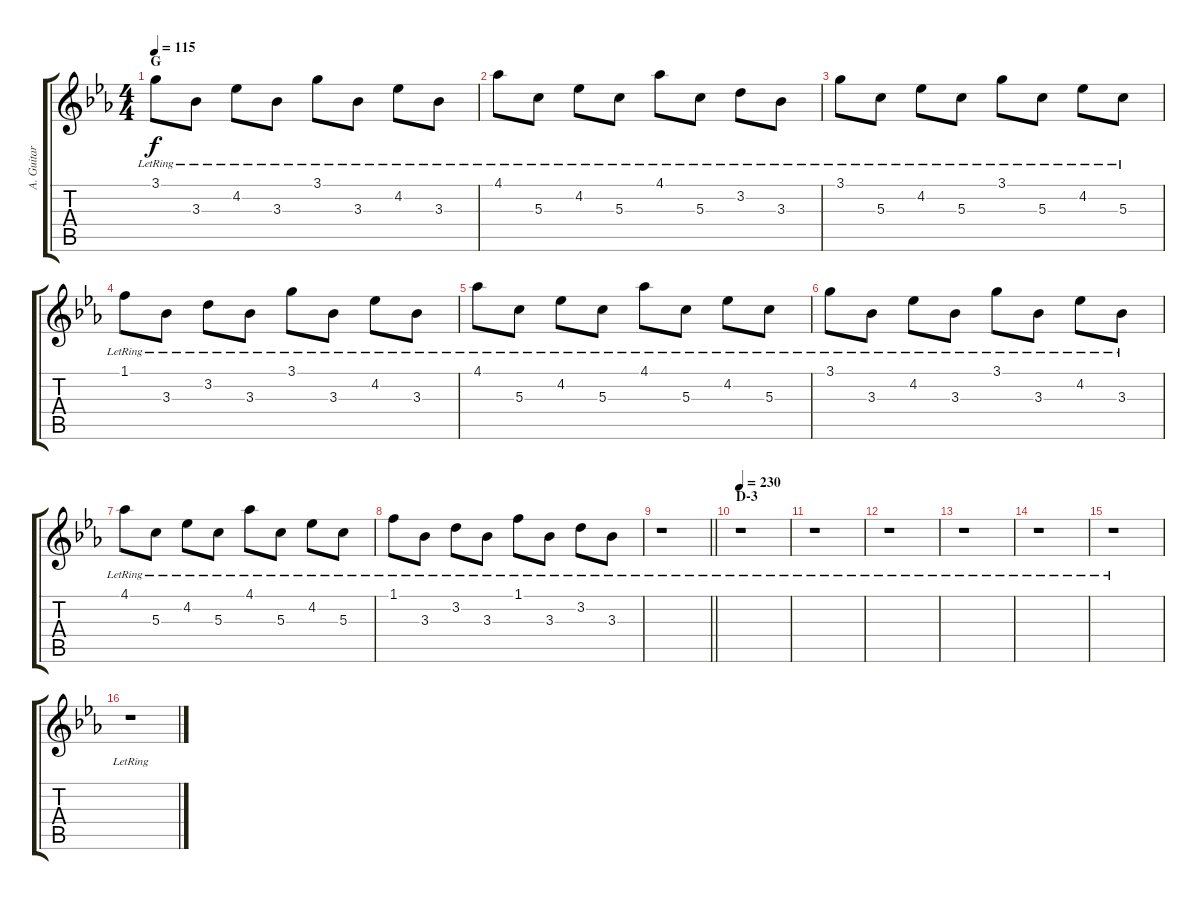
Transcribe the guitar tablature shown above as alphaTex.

\track ("A. Guitar" "A. Guitar") {instrument acousticguitarsteel}
\staff {score tabs}
\tuning (E4 B3 G3 D3 A2 E2) {hide}
\ts (4 4)
\section ("" "G")
\tempo 115
\clef g2
\ks eb
3.1{lr}.8{dy f} 3.3{lr}.8 4.2{lr}.8 3.3{lr}.8 3.1{lr}.8 3.3{lr}.8 4.2{lr}.8 3.3{lr}.8 |
4.1{lr}.8 5.3{lr}.8 4.2{lr}.8 5.3{lr}.8 4.1{lr}.8 5.3{lr}.8 3.2{lr}.8 3.3{lr}.8 |
3.1{lr}.8 5.3{lr}.8 4.2{lr}.8 5.3{lr}.8 3.1{lr}.8 5.3{lr}.8 4.2{lr}.8 5.3{lr}.8 |
1.1{lr}.8 3.3{lr}.8 3.2{lr}.8 3.3{lr}.8 3.1{lr}.8 3.3{lr}.8 4.2{lr}.8 3.3{lr}.8 |
4.1{lr}.8 5.3{lr}.8 4.2{lr}.8 5.3{lr}.8 4.1{lr}.8 5.3{lr}.8 4.2{lr}.8 5.3{lr}.8 |
3.1{lr}.8 3.3{lr}.8 4.2{lr}.8 3.3{lr}.8 3.1{lr}.8 3.3{lr}.8 4.2{lr}.8 3.3{lr}.8 |
4.1{lr}.8 5.3{lr}.8 4.2{lr}.8 5.3{lr}.8 4.1{lr}.8 5.3{lr}.8 4.2{lr}.8 5.3{lr}.8 |
1.1{lr}.8 3.3{lr}.8 3.2{lr}.8 3.3{lr}.8 1.1{lr}.8 3.3{lr}.8 3.2{lr}.8 3.3{lr}.8 |
\barLineRight lightlight
r.1 |
\section ("" "D-3")
\tempo 230
r.1 |
r.1 |
r.1 |
r.1 |
r.1 |
r.1 |
r.1
